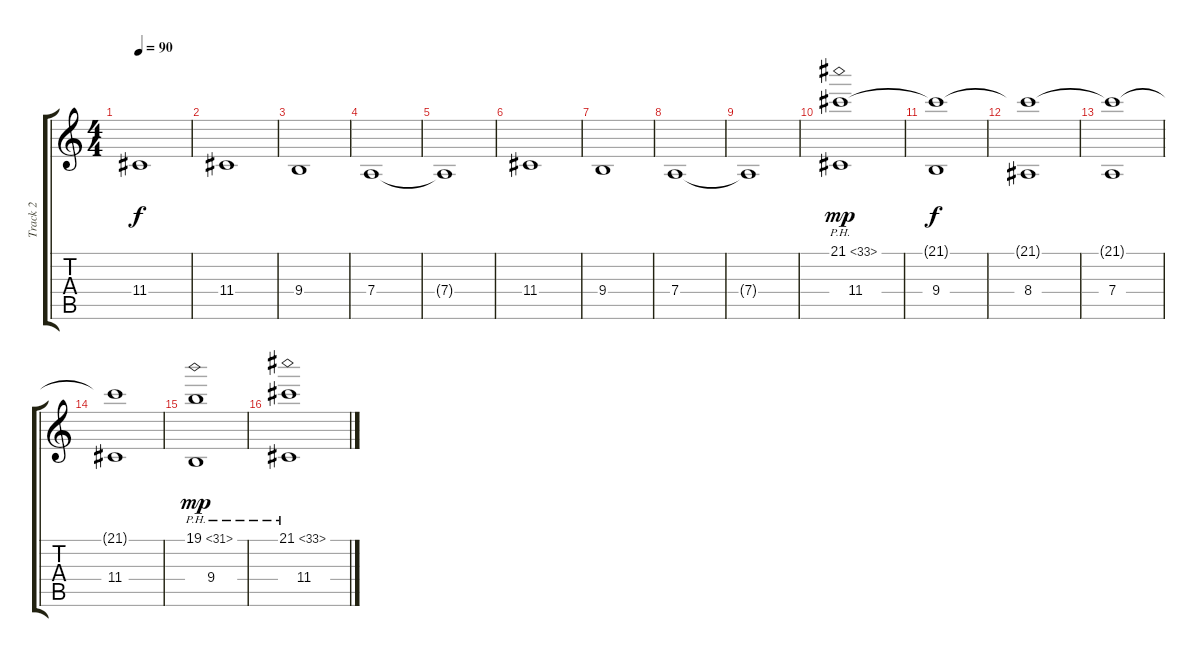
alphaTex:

\track ("Track 2" "Track 2") {instrument synthstrings1}
\staff {score tabs}
\tuning (E4 B3 G3 D3 A2 E2) {hide}
\ts (4 4)
\tempo 90
\clef g2
\ks c
11.4{t}.1{dy f} |
11.4.1 |
9.4.1 |
7.4.1 |
7.4{t}.1 |
11.4.1 |
9.4.1 |
7.4.1 |
7.4{t}.1 |
(21.1{ph 12} 11.4).1{dy mp} |
(21.1{t} 9.4).1{dy f} |
(21.1{t} 8.4).1 |
(21.1{t} 7.4).1 |
(21.1{t} 11.4).1 |
(19.1{ph 12} 9.4).1{dy mp} |
(21.1{ph 12} 11.4).1
